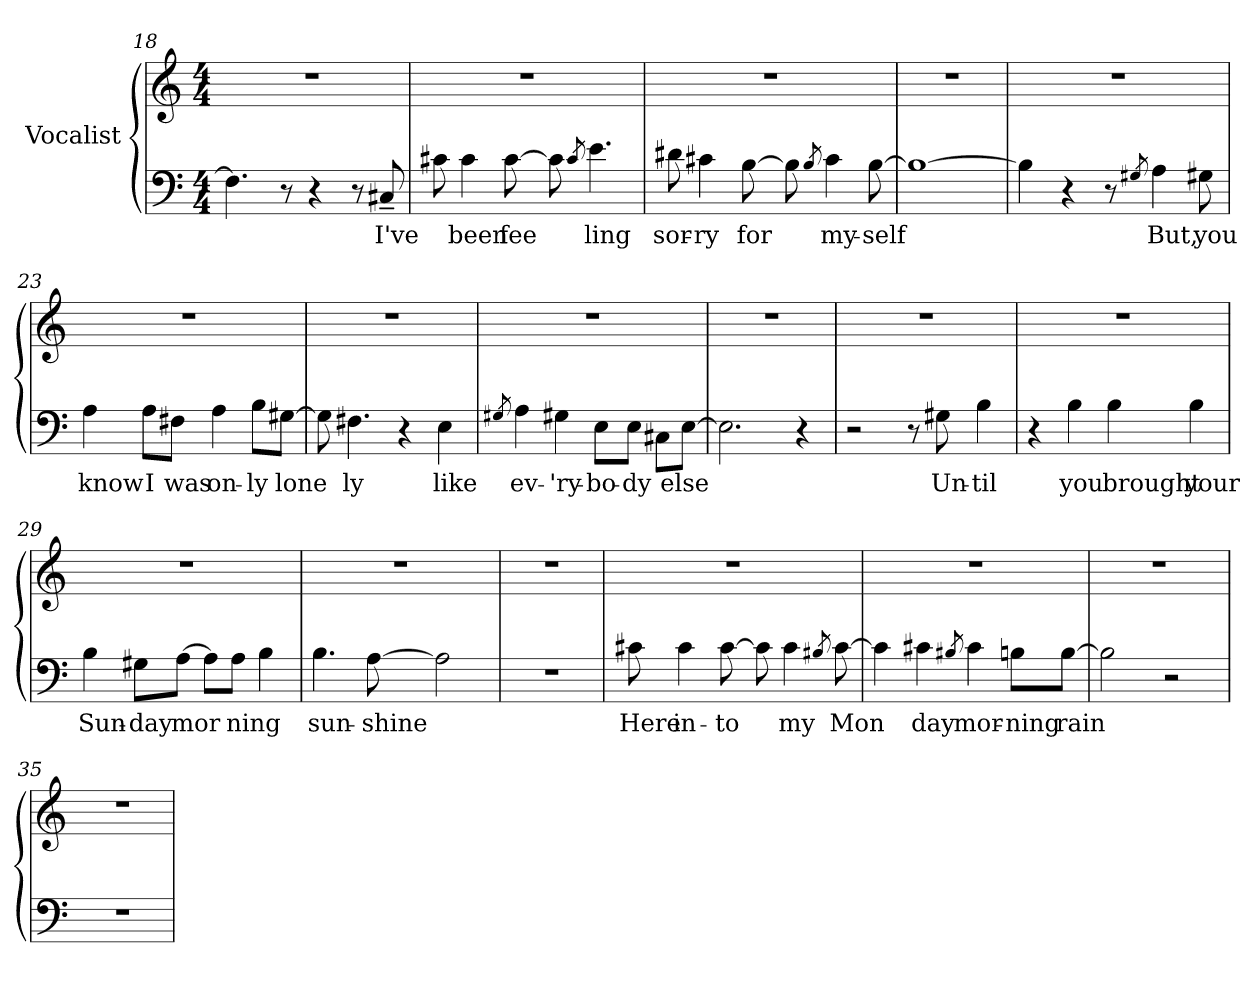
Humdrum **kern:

**kern	**text	**kern
*part1	*part1	*part1
*staff2	*staff2	*staff1
*I"Vocalist	*	*
*clefF4	*	*clefG2
*M4/4	*	*M4/4
=18	=18	=18
4.F#]	_	1r
8r	.	.
4r	.	.
8r	.	.
8C#X~	I've	.
=19	=19	=19
8c#X	_	1r
4c#	been	.
[8c#	fee	.
8c#]	_	.
8qc#	_	.
4.e	ling	.
=20	=20	=20
8d#X	sor-	1r
4c#X	-ry	.
[8B	for	.
8B]	_	.
8qB	_	.
4c#	my-	.
[8B	-self	.
=21	=21	=21
1B_	_	1r
=22	=22	=22
4B]	_	1r
4r	.	.
8r	.	.
8qG#X	_	.
4A	But,	.
8G#X	you	.
=23	=23	=23
4A	know	1r
8A\L	I	.
8F#X\J	was	.
4A	on-	.
8B\L	-ly	.
[8G#X\J	lone	.
=24	=24	=24
8G#]	_	1r
4.F#X	ly	.
4r	.	.
4E	like	.
=25	=25	=25
8qG#X	_	.
4A	ev-	1r
4G#X	-'ry-	.
8E\L	-bo-	.
8E\J	-dy	.
8C#X\L	_	.
[8E\J	else	.
=26	=26	=26
2.E]	_	1r
4r	.	.
=27	=27	=27
2r	.	1r
8r	.	.
8G#X	Un-	.
4B	-til	.
=28	=28	=28
4r	.	1r
4B	you	.
4B	brought	.
4B	your	.
=29	=29	=29
4B	Sun-	1r
8G#X\L	-day	.
[8A\J	mor	.
8A\L]	_	.
8A\J	ning	.
4B	_	.
=30	=30	=30
4.B	sun-	1r
[8A	-shine	.
2A]	_	.
=31	=31	=31
1r	.	1r
=32	=32	=32
8c#X	Here	1r
4c#	in-	.
[8c#	-to	.
8c#]	_	.
4c#	my	.
8qB#X	_	.
[8c#	Mon	.
=33	=33	=33
4c#]	_	1r
4c#X	day	.
8qB#X	_	.
4c#	mor-	.
8Bn\L	-ning	.
[8B\J	rain	.
=34	=34	=34
2B]	_	1r
2r	.	.
=35	=35	=35
1r	.	1r
=	=	=
*-	*-	*-
